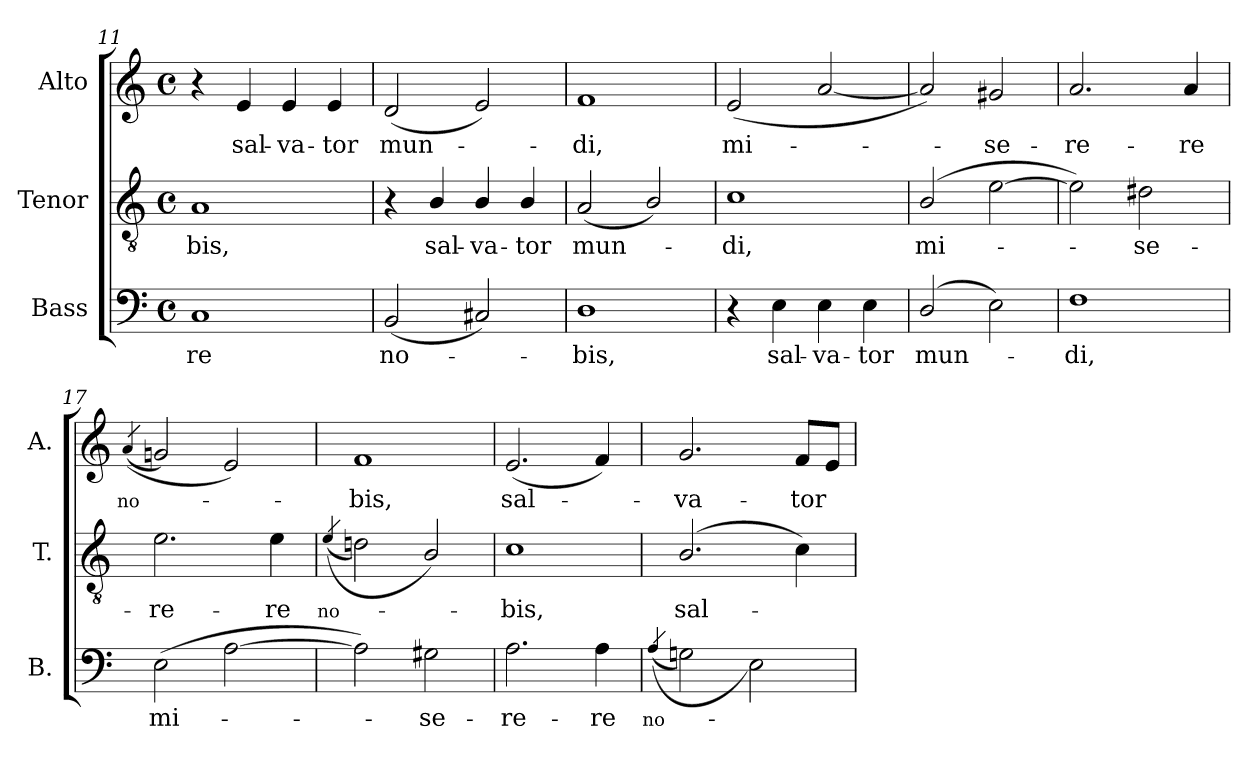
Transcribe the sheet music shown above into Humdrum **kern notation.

**kern	**text	**kern	**text	**kern	**text
*part3	*part3	*part2	*part2	*part1	*part1
*staff3	*staff3	*staff2	*staff2	*staff1	*staff1
*I"Bass	*	*I"Tenor	*	*I"Alto	*
*I'B.	*	*I'T.	*	*I'A.	*
*clefF4	*	*clefGv2	*	*clefG2	*
*	*	*ITrd7c12	*	*	*
*k[]	*	*k[]	*	*k[]	*
*C:	*	*C:	*	*C:	*
*M4/4	*	*M4/4	*	*M4/4	*
*met(c)	*	*met(c)	*	*met(c)	*
=11	=11	=11	=11	=11	=11
!	!LO:LY:b:color=#000000	!	!	!	!
!	!	!	!LO:LY:b:color=#000000	!	!
1Ci	-re	1AAi	-bis,	4r	.
!	!	!	!	!	!LO:LY:b:color=#000000
.	.	.	.	4ei/	sal-
!	!	!	!	!	!LO:LY:b:color=#000000
.	.	.	.	4ei/	-va-
!	!	!	!	!	!LO:LY:b:color=#000000
.	.	.	.	4ei/	-tor
=12	=12	=12	=12	=12	=12
!	!LO:LY:b:color=#000000	!	!	!	!
!	!	!	!	!	!LO:LY:b:color=#000000
(2BBi/	no-	4r	.	(2di/	mun-
!	!	!	!LO:LY:b:color=#000000	!	!
.	.	4BBi/	sal-	.	.
!	!	!	!LO:LY:b:color=#000000	!	!
2C#Xi/)	.	4BBi/	-va-	2ei/)	.
!	!	!	!LO:LY:b:color=#000000	!	!
.	.	4BBi/	-tor	.	.
=13	=13	=13	=13	=13	=13
!	!LO:LY:b:color=#000000	!	!	!	!
!	!	!	!LO:LY:b:color=#000000	!	!
!	!	!	!	!	!LO:LY:b:color=#000000
1Di	-bis,	(2AAi/	mun-	1fi	-di,
.	.	2BBi/)	.	.	.
=14	=14	=14	=14	=14	=14
!	!	!	!LO:LY:b:color=#000000	!	!
!	!	!	!	!	!LO:LY:b:color=#000000
4r	.	1Ci	-di,	(2ei/	mi-
!	!LO:LY:b:color=#000000	!	!	!	!
4Ei\	sal-	.	.	.	.
!	!LO:LY:b:color=#000000	!	!	!	!
4Ei\	-va-	.	.	[2ai/	.
!	!LO:LY:b:color=#000000	!	!	!	!
4Ei\	-tor	.	.	.	.
=15	=15	=15	=15	=15	=15
!	!LO:LY:b:color=#000000	!	!	!	!
!	!	!	!LO:LY:b:color=#000000	!	!
(2Di/	mun-	(2BBi/	mi-	2ai/])	.
!	!	!	!	!	!LO:LY:b:color=#000000
2Ei\)	.	[2Ei\	.	2g#Xi/	-se-
!!LO:LB:g=z
=16	=16	=16	=16	=16	=16
!	!LO:LY:b:color=#000000	!	!	!	!
!	!	!	!	!	!LO:LY:b:color=#000000
1Fi	-di,	2Ei\])	.	2.ai/	-re-
!	!	!	!LO:LY:b:color=#000000	!	!
.	.	2D#Xi\	-se-	.	.
!	!	!	!	!	!LO:LY:b:color=#000000
.	.	.	.	4ai/	-re
=17	=17	=17	=17	=17	=17
!	!	!	!	!	!LO:LY:b:color=#000000
.	.	.	.	((4qai/	no-
!	!LO:LY:b:color=#000000	!	!	!	!
!	!	!	!LO:LY:b:color=#000000	!	!
(2Ei\	mi-	2.Ei\	-re-	2gni/)	.
[2Ai\	.	.	.	2ei/)	.
!	!	!	!LO:LY:b:color=#000000	!	!
.	.	4Ei\	-re	.	.
=18	=18	=18	=18	=18	=18
!	!	!	!LO:LY:b:color=#000000	!	!
.	.	((4qEi/	no-	.	.
!	!	!	!	!	!LO:LY:b:color=#000000
2Ai\])	.	2Dni\)	.	1fi	-bis,
!	!LO:LY:b:color=#000000	!	!	!	!
2G#Xi\	-se-	2BBi/)	.	.	.
=19	=19	=19	=19	=19	=19
!	!LO:LY:b:color=#000000	!	!	!	!
!	!	!	!LO:LY:b:color=#000000	!	!
!	!	!	!	!	!LO:LY:b:color=#000000
2.Ai\	-re-	1Ci	-bis,	(2.ei/	sal-
!	!LO:LY:b:color=#000000	!	!	!	!
4Ai\	-re	.	.	4fi/)	.
=20	=20	=20	=20	=20	=20
!	!LO:LY:b:color=#000000	!	!	!	!
((4qAi/	no-	.	.	.	.
!	!	!	!LO:LY:b:color=#000000	!	!
!	!	!	!	!	!LO:LY:b:color=#000000
2Gni\)	.	(2.BBi/	sal-	2.gi/	-va-
2Ei\)	.	.	.	.	.
!	!	!	!	!	!LO:LY:b:color=#000000
.	.	4Ci\)	.	8fi/L	-tor
.	.	.	.	8ei/J	.
=	=	=	=	=	=
*-	*-	*-	*-	*-	*-
